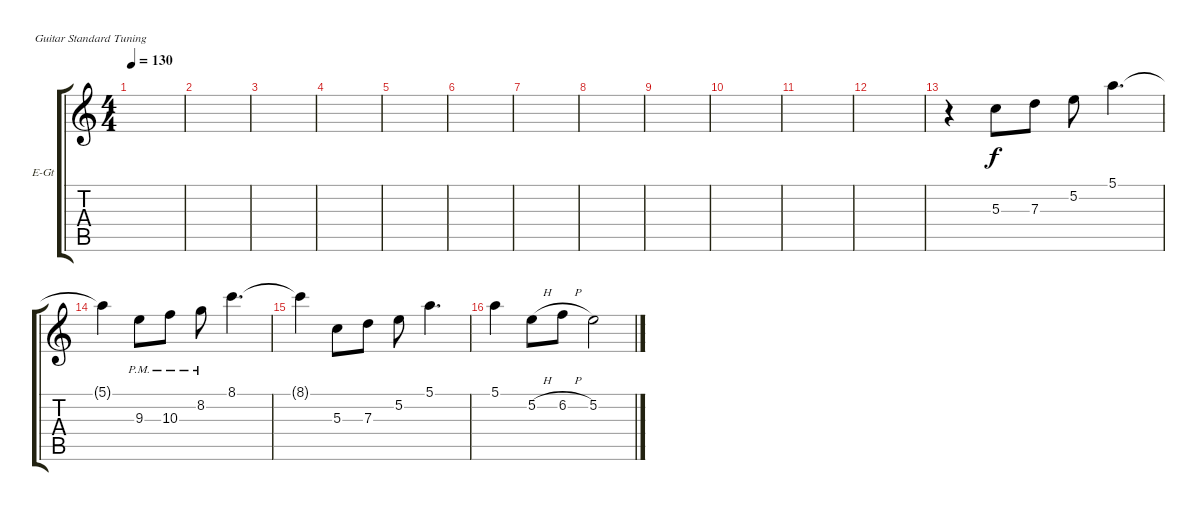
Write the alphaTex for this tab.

\defaultSystemsLayout 4
\bracketExtendMode groupsimilarinstruments
\firstSystemTrackNameOrientation horizontal
\otherSystemsTrackNameOrientation horizontal
\track ("Electric Guitar" "E-Gt") {instrument distortionguitar}
\staff {score tabs}
\tuning (E4 B3 G3 D3 A2 E2)
\ts (4 4)
\tempo 130
\clef g2
\ks c
|
|
|
|
|
|
|
|
|
|
|
|
r.4 5.3.8 7.3.8 5.2.8 5.1.4{d} |
5.1{t}.4 9.3{pm}.8 10.3{pm}.8 8.2{pm}.8 8.1.4{d} |
8.1{t}.4 5.3.8 7.3.8 5.2.8 5.1.4{d} |
5.1.4 5.2{h}.8 6.2{h}.8 5.2.2
